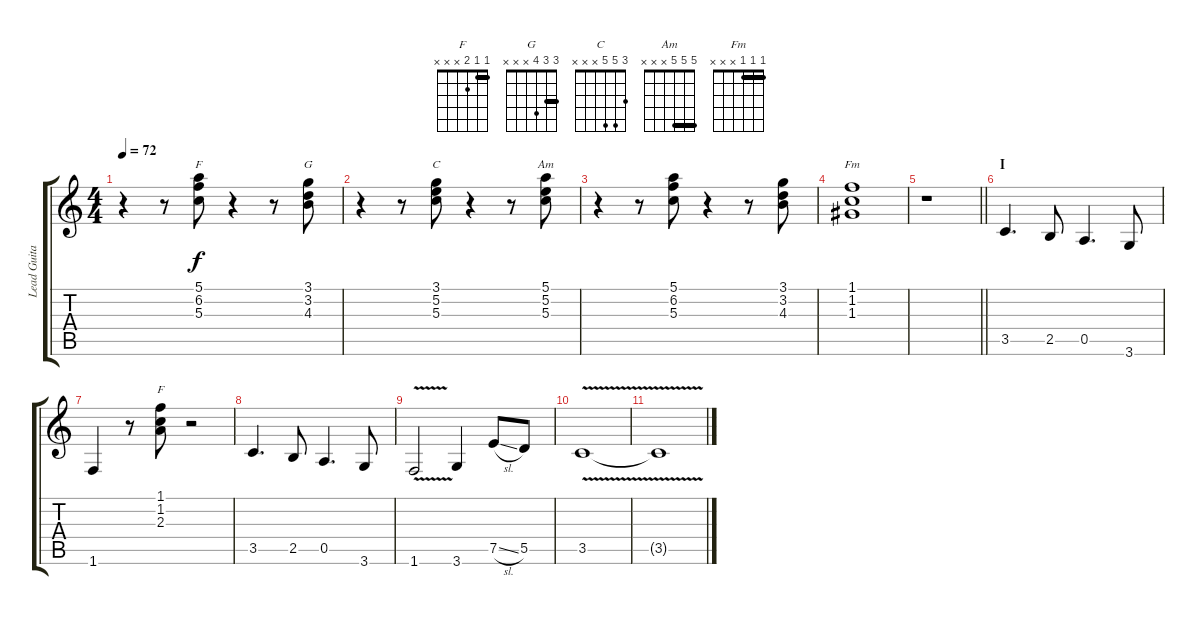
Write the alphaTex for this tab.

\track ("Lead Guitar (George Harrison)" "Lead Guita") {instrument distortionguitar}
\staff {score tabs}
\tuning (E4 B3 G3 D3 A2 E2) {hide}
\chord ("F" 5 6 5 x x x) {firstfret 5 barre 5}
\chord ("G" 3 3 4 x x x) {barre 3}
\chord ("C" 3 5 5 x x x)
\chord ("Am" 5 5 5 x x x) {barre 5}
\chord ("Fm" 1 1 1 x x x) {barre 1}
\chord ("F" 1 1 2 x x x) {barre 1}
\ts (4 4)
\tempo 72
\clef g2
\ks c
r.4{dy f} r.8 (5.1 6.2 5.3).8{ch "F"} r.4 r.8 (3.1 3.2 4.3).8{ch "G"} |
r.4 r.8 (3.1 5.2 5.3).8{ch "C"} r.4 r.8 (5.1 5.2 5.3).8{ch "Am"} |
r.4 r.8 (5.1 6.2 5.3).8 r.4 r.8 (3.1 3.2 4.3).8 |
(1.1 1.2 1.3).1{ch "Fm" volume 0} |
\barLineRight lightlight
r.1 |
\section ("" "I")
3.5.4{d volume 4} 2.5.8 0.5.4{d} 3.6.8 |
1.6.4 r.8 (1.1 1.2 2.3).8{ch "F"} r.2 |
3.5.4{d} 2.5.8 0.5.4{d} 3.6.8 |
1.6{v}.2 3.6.4 7.5{sl}.8 5.5.8 |
3.5{v}.1{volume 0} |
3.5{t}.1
